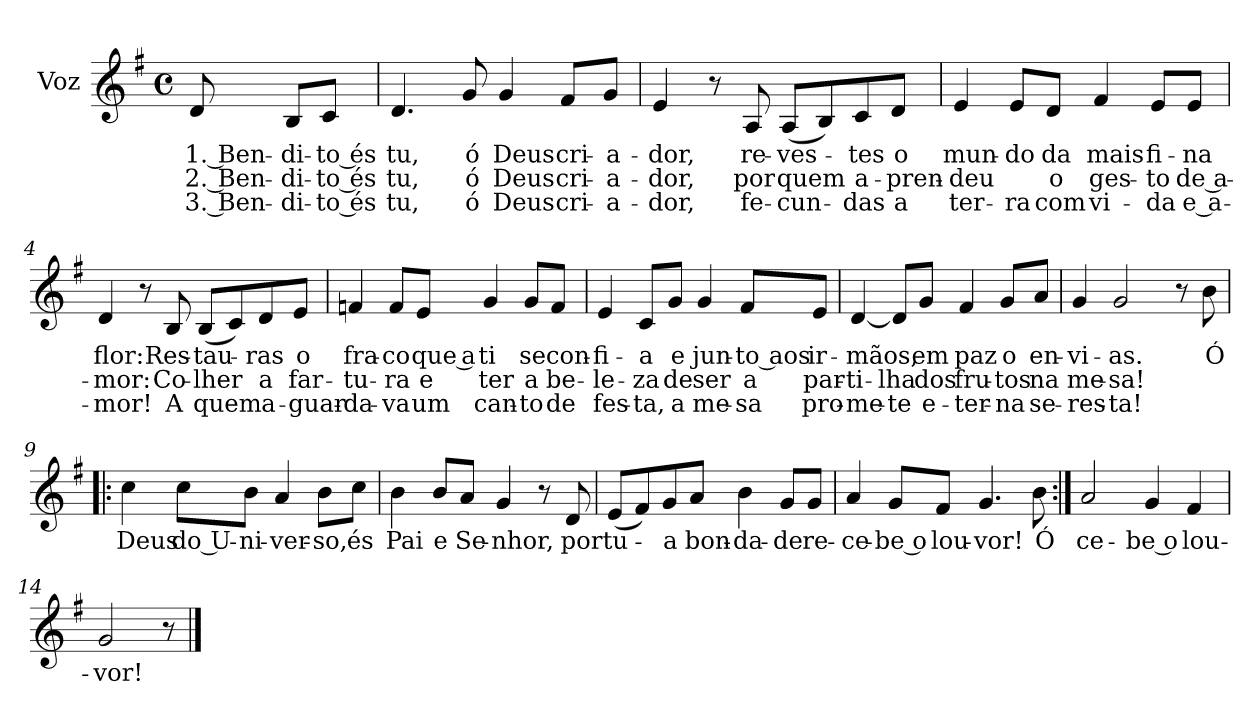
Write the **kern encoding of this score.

**kern	**text	**text	**text
*part1	*part1	*part1	*part1
*staff1	*staff1	*staff1	*staff1
*I"Voz	*	*	*
*I'Vo.	*	*	*
*clefG2	*	*	*
*k[f#]	*	*	*
*M4/4	*	*	*
*met(c)	*	*	*
*MM90	*	*	*
=	=	=	=
!	!LO:LY:b	!LO:LY:b	!LO:LY:b
8d/	1. Ben-	2. Ben-	3. Ben-
!	!LO:LY:b	!LO:LY:b	!LO:LY:b
8B/L	-di-	-di-	-di-
!	!LO:LY:b	!LO:LY:b	!LO:LY:b
8c/J	to és	-to és	-to és
=1	=1	=1	=1
!	!LO:LY:b	!LO:LY:b	!LO:LY:b
4.d/	tu,	tu,	tu,
!	!LO:LY:b	!LO:LY:b	!LO:LY:b
8g/	ó	ó	ó
!	!LO:LY:b	!LO:LY:b	!LO:LY:b
4g/	Deus	Deus	Deus
!	!LO:LY:b	!LO:LY:b	!LO:LY:b
8f#/L	cri-	cri-	cri-
!	!LO:LY:b	!LO:LY:b	!LO:LY:b
8g/J	-a-	-a-	-a-
=2	=2	=2	=2
!	!LO:LY:b	!LO:LY:b	!LO:LY:b
4e/	-dor,	-dor,	-dor,
8r	.	.	.
!	!LO:LY:b	!LO:LY:b	!LO:LY:b
8A/	re-	por	fe-
!	!LO:LY:b	!LO:LY:b	!LO:LY:b
(<8A/L	-ves-	quem	-cun-
8B/)	.	.	.
!	!LO:LY:b	!LO:LY:b	!LO:LY:b
8c/	-tes	-a-	-das
!	!LO:LY:b	!LO:LY:b	!LO:LY:b
8d/J	o	-pren-	a
=3	=3	=3	=3
!	!LO:LY:b	!LO:LY:b	!LO:LY:b
4e/	mun-	-deu	ter-
!	!LO:LY:b	!	!LO:LY:b
8e/L	-do	.	-ra
!	!LO:LY:b	!LO:LY:b	!LO:LY:b
8d/J	da	o	com
!	!LO:LY:b	!LO:LY:b	!LO:LY:b
4f#/	mais	ges-	vi-
!	!LO:LY:b	!LO:LY:b	!LO:LY:b
8e/L	fi-	-to	-da
!	!LO:LY:b	!LO:LY:b	!LO:LY:b
8e/J	-na	de a-	e a-
!!LO:LB:g=z
=4	=4	=4	=4
!	!LO:LY:b	!LO:LY:b	!LO:LY:b
4d/	flor:	-mor:	-mor!
8r	.	.	.
!	!LO:LY:b	!LO:LY:b	!LO:LY:b
8B/	Res-	Co-	A
!	!LO:LY:b	!LO:LY:b	!LO:LY:b
(<8B/L	-tau-	-lher	quem
8c/)	.	.	.
!	!LO:LY:b	!LO:LY:b	!LO:LY:b
8d/	-ras	a	a-
!	!LO:LY:b	!LO:LY:b	!LO:LY:b
8e/J	o	far-	-guar-
=5	=5	=5	=5
!	!LO:LY:b	!LO:LY:b	!LO:LY:b
4fn/	fra-	-tu-	-da-
!	!LO:LY:b	!LO:LY:b	!LO:LY:b
8f/L	-co	-ra	-va
!	!LO:LY:b	!LO:LY:b	!LO:LY:b
8e/J	que a	e	um
!	!LO:LY:b	!LO:LY:b	!LO:LY:b
4g/	ti	ter	can-
!	!LO:LY:b	!LO:LY:b	!LO:LY:b
8g/L	se	a	-to
!	!LO:LY:b	!LO:LY:b	!LO:LY:b
8f/J	con-	be-	de
=6	=6	=6	=6
!	!LO:LY:b	!LO:LY:b	!LO:LY:b
4e/	-fi-	-le-	fes-
!	!LO:LY:b	!LO:LY:b	!LO:LY:b
8c/L	-a	-za	-ta,
!	!LO:LY:b	!LO:LY:b	!LO:LY:b
8g/J	e	de	a
!	!LO:LY:b	!LO:LY:b	!LO:LY:b
4g/	jun-	ser	me-
!	!LO:LY:b	!LO:LY:b	!LO:LY:b
8f#/L	-to aos	a	-sa
!	!LO:LY:b	!LO:LY:b	!LO:LY:b
8e/J	ir-	par-	pro-
!!LO:LB:g=z
=7	=7	=7	=7
!	!LO:LY:b	!LO:LY:b	!LO:LY:b
[4d/	-mãos,	-ti-	-me-
!	!	!LO:LY:b	!LO:LY:b
8d/L]	.	-lha	-te
!	!LO:LY:b	!LO:LY:b	!LO:LY:b
8g/J	em	dos	e-
!	!LO:LY:b	!LO:LY:b	!LO:LY:b
4f#/	paz	fru-	-ter-
!	!LO:LY:b	!LO:LY:b	!LO:LY:b
8g/L	o	-tos	-na
!	!LO:LY:b	!LO:LY:b	!LO:LY:b
8a/J	en-	na	se-
=8	=8	=8	=8
!	!LO:LY:b	!LO:LY:b	!LO:LY:b
4g/	-vi-	me-	-res-
!	!LO:LY:b	!LO:LY:b	!LO:LY:b
2g/	-as.	-sa!	-ta!
8r	.	.	.
!	!LO:LY:b	!	!
8b\	Ó	.	.
=9!|:	=9!|:	=9!|:	=9!|:
!	!LO:LY:b	!	!
4cc\	Deus	.	.
!	!LO:LY:b	!	!
8cc\L	do U-	.	.
!	!LO:LY:b	!	!
8b\J	-ni-	.	.
!	!LO:LY:b	!	!
4a/	-ver-	.	.
!	!LO:LY:b	!	!
8b\L	-so,	.	.
!	!LO:LY:b	!	!
8cc\J	és	.	.
=10	=10	=10	=10
!	!LO:LY:b	!	!
4b\	Pai	.	.
!	!LO:LY:b	!	!
8b/L	e	.	.
!	!LO:LY:b	!	!
8a/J	Se-	.	.
!	!LO:LY:b	!	!
4g/	-nhor,	.	.
8r	.	.	.
!	!LO:LY:b	!	!
8d/	por	.	.
!!LO:LB:g=z
=11	=11	=11	=11
!	!LO:LY:b	!	!
(<8e/L	tu-	.	.
8f#/)	.	.	.
!	!LO:LY:b	!	!
8g/	-a	.	.
!	!LO:LY:b	!	!
8a/J	bon-	.	.
!	!LO:LY:b	!	!
4b\	-da-	.	.
!	!LO:LY:b	!	!
8g/L	-de	.	.
!	!LO:LY:b	!	!
8g/J	re-	.	.
=12	=12	=12	=12
!	!LO:LY:b	!	!
4a/	-ce-	.	.
!	!LO:LY:b	!	!
8g/L	-be o	.	.
!	!LO:LY:b	!	!
8f#/J	lou-	.	.
!	!LO:LY:b	!	!
4.g/	-vor!	.	.
!	!LO:LY:b	!	!
8b\	Ó	.	.
=13:|!	=13:|!	=13:|!	=13:|!
!	!LO:LY:b	!	!
2a/	ce-	.	.
!	!LO:LY:b	!	!
4g/	-be o	.	.
!	!LO:LY:b	!	!
4f#/	lou-	.	.
=14	=14	=14	=14
!	!LO:LY:b	!	!
2g/	-vor!	.	.
8r	.	.	.
==	==	==	==
*-	*-	*-	*-
